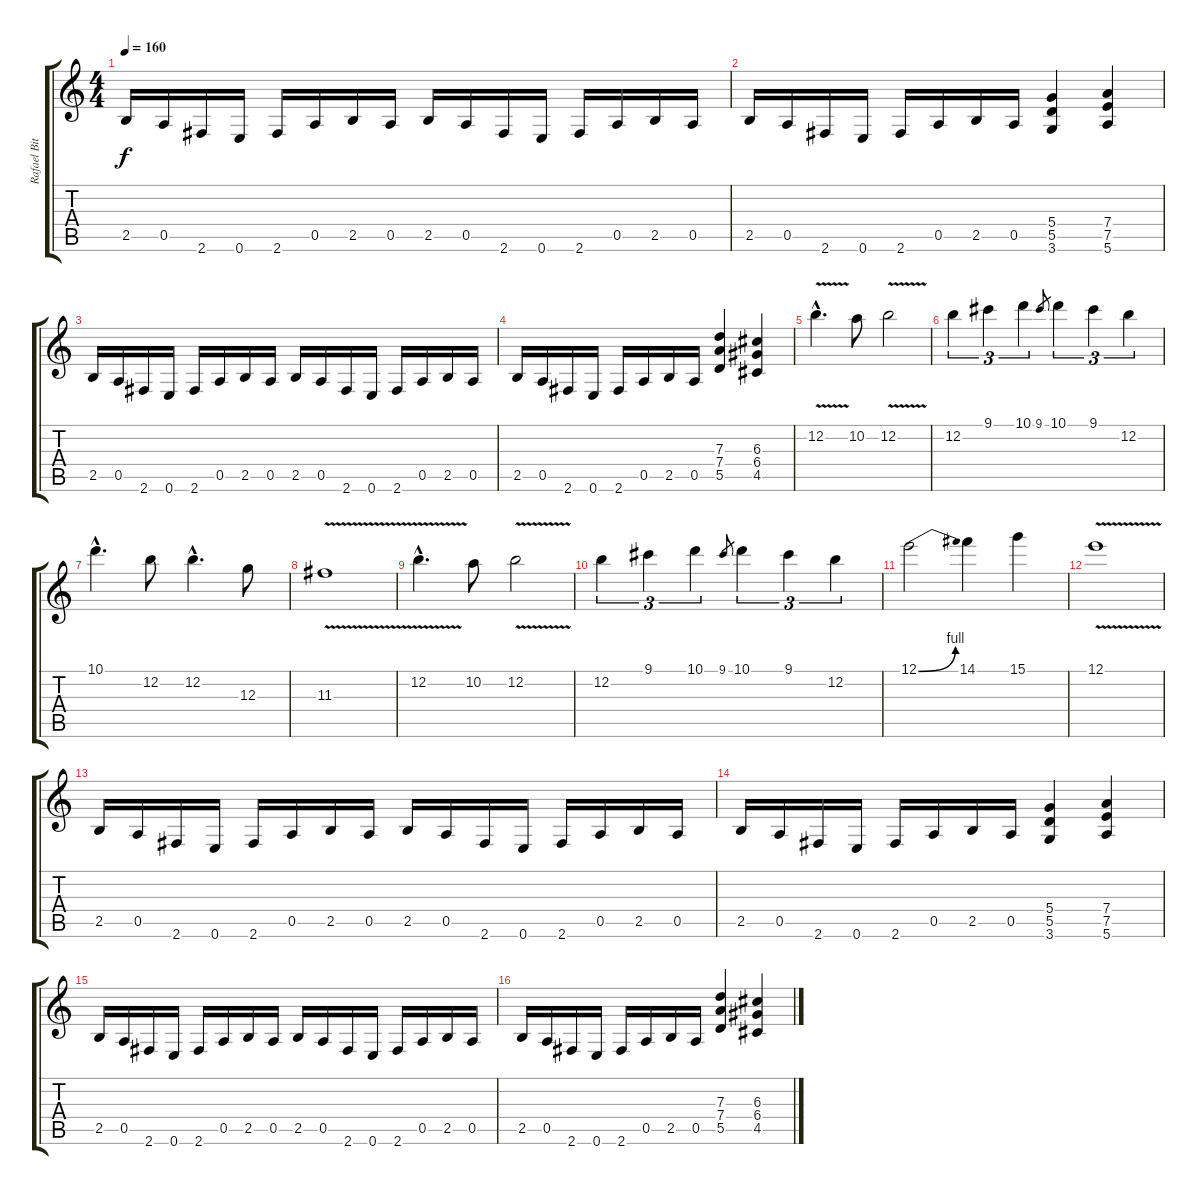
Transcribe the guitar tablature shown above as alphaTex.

\track ("Rafael Bittencourt" "Rafael Bit") {instrument distortionguitar}
\staff {score tabs}
\tuning (E4 B3 G3 D3 A2 E2) {hide}
\ts (4 4)
\tempo 160
\clef g2
\ks c
2.5.16{dy f} 0.5.16 2.6.16 0.6.16 2.6.16 0.5.16 2.5.16 0.5.16 2.5.16 0.5.16 2.6.16 0.6.16 2.6.16 0.5.16 2.5.16 0.5.16 |
2.5.16 0.5.16 2.6.16 0.6.16 2.6.16 0.5.16 2.5.16 0.5.16 (5.4 5.5 3.6).4 (7.4 7.5 5.6).4 |
2.5.16 0.5.16 2.6.16 0.6.16 2.6.16 0.5.16 2.5.16 0.5.16 2.5.16 0.5.16 2.6.16 0.6.16 2.6.16 0.5.16 2.5.16 0.5.16 |
2.5.16 0.5.16 2.6.16 0.6.16 2.6.16 0.5.16 2.5.16 0.5.16 (7.3 7.4 5.5).4 (6.3 6.4 4.5).4 |
12.2{v hac}.4{d} 10.2.8 12.2{v}.2 |
12.2.4{tu (3 2)} 9.1.4{tu (3 2)} 10.1.4{tu (3 2)} 9.1.8{gr} 10.1.4{tu (3 2)} 9.1.4{tu (3 2)} 12.2.4{tu (3 2)} |
10.1{hac}.4{d} 12.2.8 12.2{hac}.4{d} 12.3.8 |
11.3{v}.1 |
12.2{v hac}.4{d} 10.2.8 12.2{v}.2 |
12.2.4{tu (3 2)} 9.1.4{tu (3 2)} 10.1.4{tu (3 2)} 9.1.8{gr} 10.1.4{tu (3 2)} 9.1.4{tu (3 2)} 12.2.4{tu (3 2)} |
12.1{be (bend 0 0 60 4)}.2 14.1.4 15.1.4 |
12.1{v}.1 |
2.5.16 0.5.16 2.6.16 0.6.16 2.6.16 0.5.16 2.5.16 0.5.16 2.5.16 0.5.16 2.6.16 0.6.16 2.6.16 0.5.16 2.5.16 0.5.16 |
2.5.16 0.5.16 2.6.16 0.6.16 2.6.16 0.5.16 2.5.16 0.5.16 (5.4 5.5 3.6).4 (7.4 7.5 5.6).4 |
2.5.16 0.5.16 2.6.16 0.6.16 2.6.16 0.5.16 2.5.16 0.5.16 2.5.16 0.5.16 2.6.16 0.6.16 2.6.16 0.5.16 2.5.16 0.5.16 |
2.5.16 0.5.16 2.6.16 0.6.16 2.6.16 0.5.16 2.5.16 0.5.16 (7.3 7.4 5.5).4 (6.3 6.4 4.5).4
